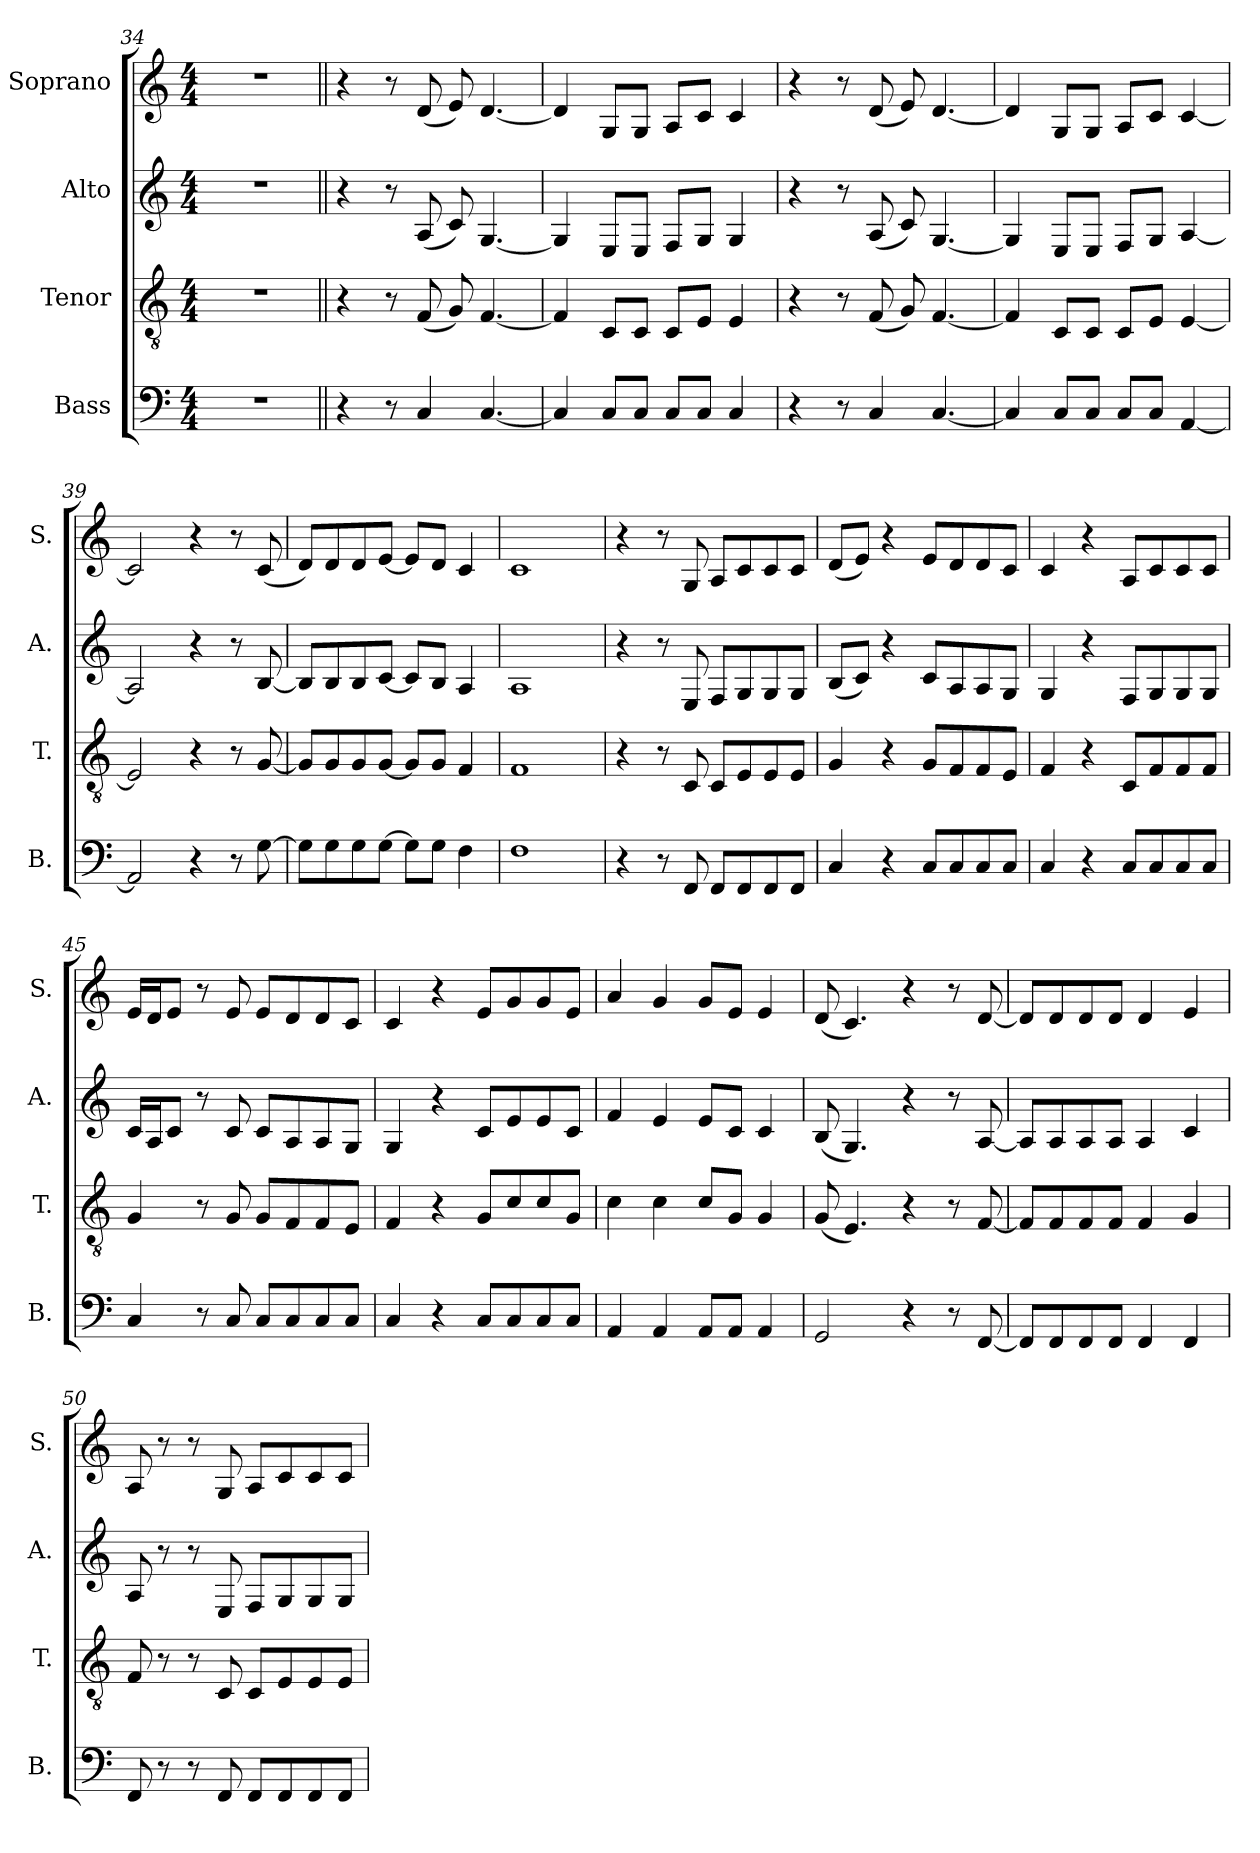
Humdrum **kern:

**kern	**kern	**kern	**kern
*part4	*part3	*part2	*part1
*staff4	*staff3	*staff2	*staff1
*I"Bass	*I"Tenor	*I"Alto	*I"Soprano
*I'B.	*I'T.	*I'A.	*I'S.
*clefF4	*clefGv2	*clefG2	*clefG2
*k[]	*k[]	*k[]	*k[]
*M4/4	*M4/4	*M4/4	*M4/4
=34	=34	=34	=34
1r	1r	1r	1r
=35||	=35||	=35||	=35||
4r	4r	4r	4r
8r	8r	8r	8r
4C/	(<8F/	(<8A/	(<8d/
.	8G/)	8c/)	8e/)
[4.C/	[4.F/	[4.G/	[4.d/
!!LO:LB:g=z
=36	=36	=36	=36
4C/]	4F/]	4G/]	4d/]
8C/L	8C/L	8E/L	8G/L
8C/J	8C/J	8E/J	8G/J
8C/L	8C/L	8F/L	8A/L
8C/J	8E/J	8G/J	8c/J
4C/	4E/	4G/	4c/
=37	=37	=37	=37
4r	4r	4r	4r
8r	8r	8r	8r
4C/	(<8F/	(<8A/	(<8d/
.	8G/)	8c/)	8e/)
[4.C/	[4.F/	[4.G/	[4.d/
=38	=38	=38	=38
4C/]	4F/]	4G/]	4d/]
8C/L	8C/L	8E/L	8G/L
8C/J	8C/J	8E/J	8G/J
8C/L	8C/L	8F/L	8A/L
8C/J	8E/J	8G/J	8c/J
[4AA/	[4E/	[4A/	[4c/
=39	=39	=39	=39
2AA/]	2E/]	2A/]	2c/]
4r	4r	4r	4r
8r	8r	8r	8r
[8G\	[8G/	[8B/	(<8c/
=40	=40	=40	=40
8G\L]	8G/L]	8B/L]	8d/L)
8G\	8G/	8B/	8d/
8G\	8G/	8B/	8d/
[8G\J	[8G/J	[8c/J	[8e/J
8G\L]	8G/L]	8c/L]	8e/L]
8G\J	8G/J	8B/J	8d/J
4F\	4F/	4A/	4c/
=41	=41	=41	=41
1F	1F	1A	1c
!!LO:LB:g=z
=42	=42	=42	=42
4r	4r	4r	4r
8r	8r	8r	8r
8FF/	8C/	8E/	8G/
8FF/L	8C/L	8F/L	8A/L
8FF/	8E/	8G/	8c/
8FF/	8E/	8G/	8c/
8FF/J	8E/J	8G/J	8c/J
=43	=43	=43	=43
4C/	4G/	(<8B/L	(<8d/L
.	.	8c/J)	8e/J)
4r	4r	4r	4r
8C/L	8G/L	8c/L	8e/L
8C/	8F/	8A/	8d/
8C/	8F/	8A/	8d/
8C/J	8E/J	8G/J	8c/J
=44	=44	=44	=44
4C/	4F/	4G/	4c/
4r	4r	4r	4r
8C/L	8C/L	8F/L	8A/L
8C/	8F/	8G/	8c/
8C/	8F/	8G/	8c/
8C/J	8F/J	8G/J	8c/J
=45	=45	=45	=45
4C/	4G/	16c/LL	16e/LL
.	.	16A/J	16d/J
.	.	8c/J	8e/J
8r	8r	8r	8r
8C/	8G/	8c/	8e/
8C/L	8G/L	8c/L	8e/L
8C/	8F/	8A/	8d/
8C/	8F/	8A/	8d/
8C/J	8E/J	8G/J	8c/J
!!LO:PB:g=z
=46	=46	=46	=46
4C/	4F/	4G/	4c/
4r	4r	4r	4r
8C/L	8G/L	8c/L	8e/L
8C/	8c/	8e/	8g/
8C/	8c/	8e/	8g/
8C/J	8G/J	8c/J	8e/J
=47	=47	=47	=47
4AA/	4c\	4f/	4a/
4AA/	4c\	4e/	4g/
8AA/L	8c/L	8e/L	8g/L
8AA/J	8G/J	8c/J	8e/J
4AA/	4G/	4c/	4e/
=48	=48	=48	=48
2GG/	(<8G/	(<8B/	(<8d/
.	4.E/)	4.G/)	4.c/)
4r	4r	4r	4r
8r	8r	8r	8r
[8FF/	[8F/	[8A/	[8d/
=49	=49	=49	=49
8FF/L]	8F/L]	8A/L]	8d/L]
8FF/	8F/	8A/	8d/
8FF/	8F/	8A/	8d/
8FF/J	8F/J	8A/J	8d/J
4FF/	4F/	4A/	4d/
4FF/	4G/	4c/	4e/
=50	=50	=50	=50
8FF/	8F/	8A/	8A/
8r	8r	8r	8r
8r	8r	8r	8r
8FF/	8C/	8E/	8G/
8FF/L	8C/L	8F/L	8A/L
8FF/	8E/	8G/	8c/
8FF/	8E/	8G/	8c/
8FF/J	8E/J	8G/J	8c/J
=	=	=	=
*-	*-	*-	*-
